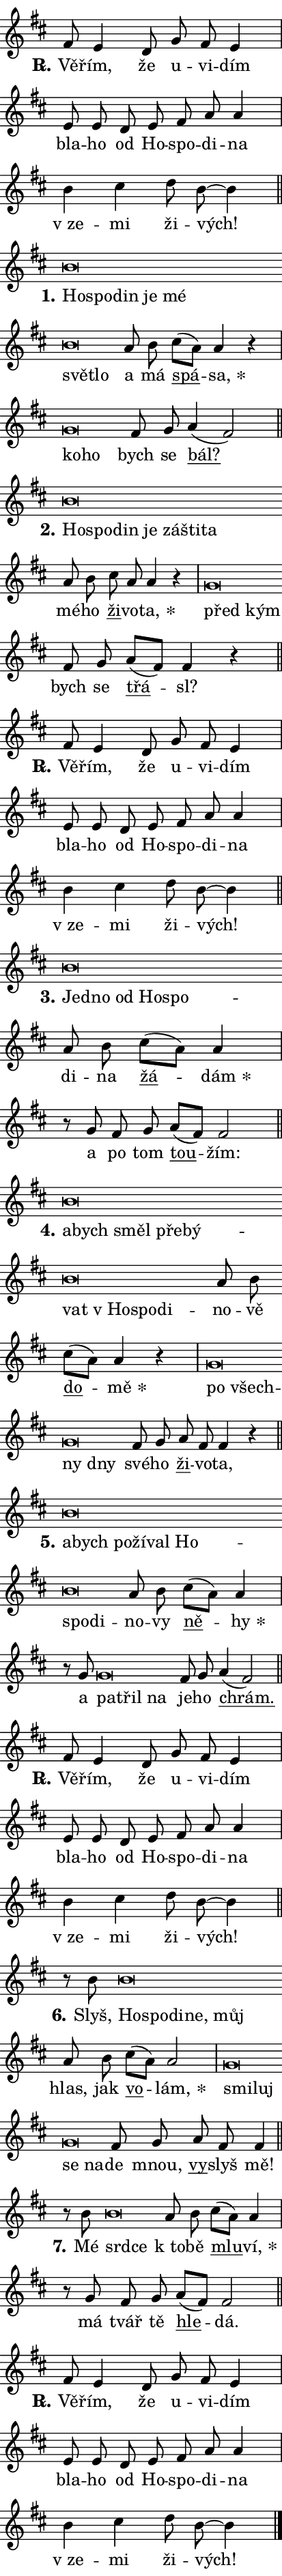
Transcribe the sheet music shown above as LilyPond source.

\version "2.22.1"
\header { tagline = "" }
\paper {
  indent = 0\cm
  top-margin = 0\cm
  right-margin = 0\cm
  bottom-margin = 0\cm
  left-margin = 0\cm
  paper-width = 7\cm
  page-breaking = #ly:one-page-breaking
  system-system-spacing.basic-distance = #11
  score-system-spacing.basic-distance = #11
  ragged-last = ##f
}


%% Author: Thomas Morley
%% https://lists.gnu.org/archive/html/lilypond-user/2020-05/msg00002.html
#(define (line-position grob)
"Returns position of @var[grob} in current system:
   @code{'start}, if at first time-step
   @code{'end}, if at last time-step
   @code{'middle} otherwise
"
  (let* ((col (ly:item-get-column grob))
         (ln (ly:grob-object col 'left-neighbor))
         (rn (ly:grob-object col 'right-neighbor))
         (col-to-check-left (if (ly:grob? ln) ln col))
         (col-to-check-right (if (ly:grob? rn) rn col))
         (break-dir-left
           (and
             (ly:grob-property col-to-check-left 'non-musical #f)
             (ly:item-break-dir col-to-check-left)))
         (break-dir-right
           (and
             (ly:grob-property col-to-check-right 'non-musical #f)
             (ly:item-break-dir col-to-check-right))))
        (cond ((eqv? 1 break-dir-left) 'start)
              ((eqv? -1 break-dir-right) 'end)
              (else 'middle))))

#(define (tranparent-at-line-position vctor)
  (lambda (grob)
  "Relying on @code{line-position} select the relevant enry from @var{vctor}.
Used to determine transparency,"
    (case (line-position grob)
      ((end) (not (vector-ref vctor 0)))
      ((middle) (not (vector-ref vctor 1)))
      ((start) (not (vector-ref vctor 2))))))

noteHeadBreakVisibility =
#(define-music-function (break-visibility)(vector?)
"Makes @code{NoteHead}s transparent relying on @var{break-visibility}"
#{
  \override NoteHead.transparent =
    #(tranparent-at-line-position break-visibility)
#})

#(define delete-ledgers-for-transparent-note-heads
  (lambda (grob)
    "Reads whether a @code{NoteHead} is transparent.
If so this @code{NoteHead} is removed from @code{'note-heads} from
@var{grob}, which is supposed to be @code{LedgerLineSpanner}.
As a result ledgers are not printed for this @code{NoteHead}"
    (let* ((nhds-array (ly:grob-object grob 'note-heads))
           (nhds-list
             (if (ly:grob-array? nhds-array)
                 (ly:grob-array->list nhds-array)
                 '()))
           ;; Relies on the transparent-property being done before
           ;; Staff.LedgerLineSpanner.after-line-breaking is executed.
           ;; This is fragile ...
           (to-keep
             (remove
               (lambda (nhd)
                 (ly:grob-property nhd 'transparent #f))
               nhds-list)))
      ;; TODO find a better method to iterate over grob-arrays, similiar
      ;; to filter/remove etc for lists
      ;; For now rebuilt from scratch
      (set! (ly:grob-object grob 'note-heads)  '())
      (for-each
        (lambda (nhd)
          (ly:pointer-group-interface::add-grob grob 'note-heads nhd))
        to-keep))))

hideNotes = {
  \noteHeadBreakVisibility #begin-of-line-visible
}
unHideNotes = {
  \noteHeadBreakVisibility #all-visible
}

% work-around for resetting accidentals
% https://lilypond.org/doc/v2.23/Documentation/notation/displaying-rhythms#unmetered-music
cadenzaMeasure = {
  \cadenzaOff
  \partial 1024 s1024
  \cadenzaOn
}

#(define-markup-command (accent layout props text) (markup?)
  "Underline accented syllable"
  (interpret-markup layout props
    #{\markup \override #'(offset . 4.3) \underline { #text }#}))

responsum = \markup \concat {
  "R" \hspace #-1.05 \path #0.1 #'((moveto 0 0.07) (lineto 0.9 0.8)) \hspace #0.05 "."
}

\layout {
    \context {
        \Staff
        \remove "Time_signature_engraver"
        \override LedgerLineSpanner.after-line-breaking = #delete-ledgers-for-transparent-note-heads
    }
    \context {
        \Voice {
            \override NoteHead.output-attributes = #'((class . "notehead"))
            \override Hairpin.height = #0.55
        }
    }
    \context {
        \Lyrics {
            \override StanzaNumber.output-attributes = #'((class . "stanzanumber"))
            \override LyricSpace.minimum-distance = #0.9
            \override LyricText.font-name = #"TeX Gyre Schola"
            \override LyricText.font-size = 1
            \override StanzaNumber.font-name = #"TeX Gyre Schola Bold"
            \override StanzaNumber.font-size = 1
        }
    }
}

% magnetic-lyrics.ily
%
%   written by
%     Jean Abou Samra <jean@abou-samra.fr>
%     Werner Lemberg <wl@gnu.org>
%
%   adapted by
%     Jiri Hon <jiri.hon@gmail.com>
%
% Version 2022-Apr-15

% https://www.mail-archive.com/lilypond-user@gnu.org/msg149350.html

#(define (Left_hyphen_pointer_engraver context)
   "Collect syllable-hyphen-syllable occurrences in lyrics and store
them in properties.  This engraver only looks to the left.  For
example, if the lyrics input is @code{foo -- bar}, it does the
following.

@itemize @bullet
@item
Set the @code{text} property of the @code{LyricHyphen} grob between
@q{foo} and @q{bar} to @code{foo}.

@item
Set the @code{left-hyphen} property of the @code{LyricText} grob with
text @q{foo} to the @code{LyricHyphen} grob between @q{foo} and
@q{bar}.
@end itemize

Use this auxiliary engraver in combination with the
@code{lyric-@/text::@/apply-@/magnetic-@/offset!} hook."
   (let ((hyphen #f)
         (text #f))
     (make-engraver
      (acknowledgers
       ((lyric-syllable-interface engraver grob source-engraver)
        (set! text grob)))
      (end-acknowledgers
       ((lyric-hyphen-interface engraver grob source-engraver)
        ;(when (not (grob::has-interface grob 'lyric-space-interface))
          (set! hyphen grob)));)
      ((stop-translation-timestep engraver)
       (when (and text hyphen)
         (ly:grob-set-object! text 'left-hyphen hyphen))
       (set! text #f)
       (set! hyphen #f)))))

#(define (lyric-text::apply-magnetic-offset! grob)
   "If the space between two syllables is less than the value in
property @code{LyricText@/.details@/.squash-threshold}, move the right
syllable to the left so that it gets concatenated with the left
syllable.

Use this function as a hook for
@code{LyricText@/.after-@/line-@/breaking} if the
@code{Left_@/hyphen_@/pointer_@/engraver} is active."
   (let ((hyphen (ly:grob-object grob 'left-hyphen #f)))
     (when hyphen
       (let ((left-text (ly:spanner-bound hyphen LEFT)))
         (when (grob::has-interface left-text 'lyric-syllable-interface)
           (let* ((common (ly:grob-common-refpoint grob left-text X))
                  (this-x-ext (ly:grob-extent grob common X))
                  (left-x-ext
                   (begin
                     ;; Trigger magnetism for left-text.
                     (ly:grob-property left-text 'after-line-breaking)
                     (ly:grob-extent left-text common X)))
                  ;; `delta` is the gap width between two syllables.
                  (delta (- (interval-start this-x-ext)
                            (interval-end left-x-ext)))
                  (details (ly:grob-property grob 'details))
                  (threshold (assoc-get 'squash-threshold details 0.2)))
             (when (< delta threshold)
               (let* (;; We have to manipulate the input text so that
                      ;; ligatures crossing syllable boundaries are not
                      ;; disabled.  For languages based on the Latin
                      ;; script this is essentially a beautification.
                      ;; However, for non-Western scripts it can be a
                      ;; necessity.
                      (lt (ly:grob-property left-text 'text))
                      (rt (ly:grob-property grob 'text))
                      (is-space (grob::has-interface hyphen 'lyric-space-interface))
                      (space (if is-space " " ""))
                      (space-markup (grob-interpret-markup grob " "))
                      (space-size (interval-length (ly:stencil-extent space-markup X)))
                      (extra-delta (if is-space space-size 0))
                      ;; Append new syllable.
                      (ltrt-space (if (and (string? lt) (string? rt))
                                (string-append lt space rt)
                                (make-concat-markup (list lt space rt))))
                      ;; Right-align `ltrt` to the right side.
                      (ltrt-space-markup (grob-interpret-markup
                               grob
                               (make-translate-markup
                                (cons (interval-length this-x-ext) 0)
                                (make-right-align-markup ltrt-space)))))
                 (begin
                   ;; Don't print `left-text`.
                   (ly:grob-set-property! left-text 'stencil #f)
                   ;; Set text and stencil (which holds all collected
                   ;; syllables so far) and shift it to the left.
                   (ly:grob-set-property! grob 'text ltrt-space)
                   (ly:grob-set-property! grob 'stencil ltrt-space-markup)
                   (ly:grob-translate-axis! grob (- (- delta extra-delta)) X))))))))))


#(define (lyric-hyphen::displace-bounds-first grob)
   ;; Make very sure this callback isn't triggered too early.
   (let ((left (ly:spanner-bound grob LEFT))
         (right (ly:spanner-bound grob RIGHT)))
     (ly:grob-property left 'after-line-breaking)
     (ly:grob-property right 'after-line-breaking)
     (ly:lyric-hyphen::print grob)))

squashThreshold = #0.4

\layout {
  \context {
    \Lyrics
    \consists #Left_hyphen_pointer_engraver
    \override LyricText.after-line-breaking =
      #lyric-text::apply-magnetic-offset!
    \override LyricHyphen.stencil = #lyric-hyphen::displace-bounds-first
    \override LyricText.details.squash-threshold = \squashThreshold
    \override LyricHyphen.minimum-distance = 0
    \override LyricHyphen.minimum-length = \squashThreshold
  }
}

squash = \override LyricText.details.squash-threshold = 9999
unSquash = \override LyricText.details.squash-threshold = \squashThreshold

left = \override LyricText.self-alignment-X = #LEFT
unLeft = \revert LyricText.self-alignment-X

starOffset = #(lambda (grob) 
                (let ((x_offset (ly:self-alignment-interface::aligned-on-x-parent grob)))
                  (if (= x_offset 0) 0 (+ x_offset 1.2))))

star = #(define-music-function (syllable)(string?)
"Append star separator at the end of a syllable"
#{
  \once \override LyricText.X-offset = #starOffset
  \lyricmode { \markup {
    #syllable
    \override #'((font-name . "TeX Gyre Schola Bold")) \hspace #0.2 \lower #0.65 \larger "*"
  } }
#})

starAccent = #(define-music-function (syllable)(string?)
"Append star separator at the end of a syllable and make accent"
#{
  \once \override LyricText.X-offset = #starOffset
  \lyricmode { \markup {
    \accent #syllable
    \override #'((font-name . "TeX Gyre Schola Bold")) \hspace #0.2 \lower #0.65 \larger "*"
  } }
#})

breath = #(define-music-function (syllable)(string?)
"Append breathing indicator at the end of a syllable"
#{
  \lyricmode { \markup { #syllable "+" } }
#})

optionalBreath = #(define-music-function (syllable)(string?)
"Append optional breathing indicator at the end of a syllable"
#{
  \lyricmode { \markup { #syllable "(+)" } }
#})


\score {
    <<
        \new Voice = "melody" { \cadenzaOn \key d \major \relative { fis'8 e4 d8 g fis e4 \cadenzaMeasure \bar "|" e8 e d e \bar "" fis a a4 \cadenzaMeasure \bar "|" b cis d8 b~ b4 \cadenzaMeasure \bar "||" \break }
\relative { b'\breve*1/16 \hideNotes \breve*1/16 \bar "" \breve*1/16 \bar "" \breve*1/16 \bar "" \breve*1/16 \bar "" \breve*1/16 \breve*1/16 \bar "" \unHideNotes a8 b \bar "" cis[( a)] a4 r \cadenzaMeasure \bar "|" g\breve*1/16 \hideNotes \breve*1/16 \bar "" \unHideNotes fis8 g \bar "" a4( fis2) \cadenzaMeasure \bar "||" \break }
\relative { b'\breve*1/16 \hideNotes \breve*1/16 \bar "" \breve*1/16 \bar "" \breve*1/16 \bar "" \breve*1/16 \bar "" \breve*1/16 \breve*1/16 \bar "" \unHideNotes a8 b \bar "" cis a a4 r \cadenzaMeasure \bar "|" g\breve*1/16 \hideNotes \breve*1/16 \bar "" \unHideNotes fis8 g \bar "" a[( fis)] fis4 r \cadenzaMeasure \bar "||" \break }
\relative { fis'8 e4 d8 g fis e4 \cadenzaMeasure \bar "|" e8 e d e \bar "" fis a a4 \cadenzaMeasure \bar "|" b cis d8 b~ b4 \cadenzaMeasure \bar "||" \break }
\relative { b'\breve*1/16 \hideNotes \breve*1/16 \bar "" \breve*1/16 \bar "" \breve*1/16 \breve*1/16 \bar "" \unHideNotes a8 b \bar "" cis[( a)] a4 \cadenzaMeasure \bar "|" r8 g8 fis8 g \bar "" a[( fis)] fis2 \cadenzaMeasure \bar "||" \break }
\relative { b'\breve*1/16 \hideNotes \breve*1/16 \bar "" \breve*1/16 \bar "" \breve*1/16 \bar "" \breve*1/16 \bar "" \breve*1/16 \bar "" \breve*1/16 \bar "" \breve*1/16 \breve*1/16 \bar "" \unHideNotes a8 b \bar "" cis[( a)] a4 r \cadenzaMeasure \bar "|" g\breve*1/16 \hideNotes \breve*1/16 \bar "" \breve*1/16 \breve*1/16 \bar "" \unHideNotes fis8 g \bar "" a8 fis fis4 r \cadenzaMeasure \bar "||" \break }
\relative { b'\breve*1/16 \hideNotes \breve*1/16 \bar "" \breve*1/16 \bar "" \breve*1/16 \bar "" \breve*1/16 \bar "" \breve*1/16 \bar "" \breve*1/16 \breve*1/16 \bar "" \unHideNotes a8 b \bar "" cis[( a)] a4 \cadenzaMeasure \bar "|" r8 g g\breve*1/16 \hideNotes \breve*1/16 \breve*1/16 \bar "" \unHideNotes fis8 g \bar "" a4( fis2) \cadenzaMeasure \bar "||" \break }
\relative { fis'8 e4 d8 g fis e4 \cadenzaMeasure \bar "|" e8 e d e \bar "" fis a a4 \cadenzaMeasure \bar "|" b cis d8 b~ b4 \cadenzaMeasure \bar "||" \break }
\relative { r8 b'8 b\breve*1/16 \hideNotes \breve*1/16 \bar "" \breve*1/16 \bar "" \breve*1/16 \breve*1/16 \bar "" \unHideNotes a8 b \bar "" cis[( a)] a2 \cadenzaMeasure \bar "|" g\breve*1/16 \hideNotes \breve*1/16 \bar "" \breve*1/16 \breve*1/16 \bar "" \unHideNotes fis8 g \bar "" a fis fis4 \cadenzaMeasure \bar "||" \break }
\relative { r8 b'8 b\breve*1/16 \hideNotes \breve*1/16 \bar "" \unHideNotes a8 b \bar "" cis[( a)] a4 \cadenzaMeasure \bar "|" r8 g fis8 g \bar "" a[( fis)] fis2 \cadenzaMeasure \bar "||" \break }
\relative { fis'8 e4 d8 g fis e4 \cadenzaMeasure \bar "|" e8 e d e \bar "" fis a a4 \cadenzaMeasure \bar "|" b cis d8 b~ b4 \cadenzaMeasure \bar "||" \break } \bar "|." }
        \new Lyrics \lyricsto "melody" { \lyricmode { \set stanza = \responsum
Vě -- řím, že u -- vi -- dím bla -- ho od Ho -- spo -- di -- na "v ze" -- mi ži -- vých!
\set stanza = "1."
\left Ho -- \squash spo -- din je mé svět -- lo \unLeft \unSquash a má \markup \accent spá -- \star sa, \left ko -- \squash ho \unLeft \unSquash bych se \markup \accent bál?
\set stanza = "2."
\left Ho -- \squash spo -- din je zá -- šti -- ta \unLeft \unSquash mé -- ho \markup \accent ži -- vo -- \star ta, \left před \squash kým \unLeft \unSquash bych se \markup \accent třá -- sl?
\set stanza = \responsum
Vě -- řím, že u -- vi -- dím bla -- ho od Ho -- spo -- di -- na "v ze" -- mi ži -- vých!
\set stanza = "3."
\left Jed -- \squash no od Ho -- spo -- \unLeft \unSquash di -- na \markup \accent žá -- \star dám a po tom \markup \accent tou -- žím:
\set stanza = "4."
\left a -- \squash bych směl pře -- bý -- vat "v Ho" -- spo -- di -- \unLeft \unSquash no -- vě \markup \accent do -- \star mě \left po \squash všech -- ny dny \unLeft \unSquash své -- ho \markup \accent ži -- vo -- ta,
\set stanza = "5."
\left a -- \squash bych po -- ží -- val Ho -- spo -- di -- \unLeft \unSquash no -- vy \markup \accent ně -- \star hy a \left pa -- \squash třil na \unLeft \unSquash je -- ho \markup \accent chrám.
\set stanza = \responsum
Vě -- řím, že u -- vi -- dím bla -- ho od Ho -- spo -- di -- na "v ze" -- mi ži -- vých!
\set stanza = "6."
Slyš, \left Ho -- \squash spo -- di -- ne, můj \unLeft \unSquash hlas, jak \markup \accent vo -- \star lám, \left smi -- \squash luj se na -- \unLeft \unSquash de mnou, \markup \accent vy -- slyš mě!
\set stanza = "7."
Mé \left srd -- \squash ce \unLeft \unSquash "k to" -- bě \markup \accent mlu -- \star ví, má tvář tě \markup \accent hle -- dá.
\set stanza = \responsum
Vě -- řím, že u -- vi -- dím bla -- ho od Ho -- spo -- di -- na "v ze" -- mi ži -- vých! } }
    >>
    \layout {}
}
